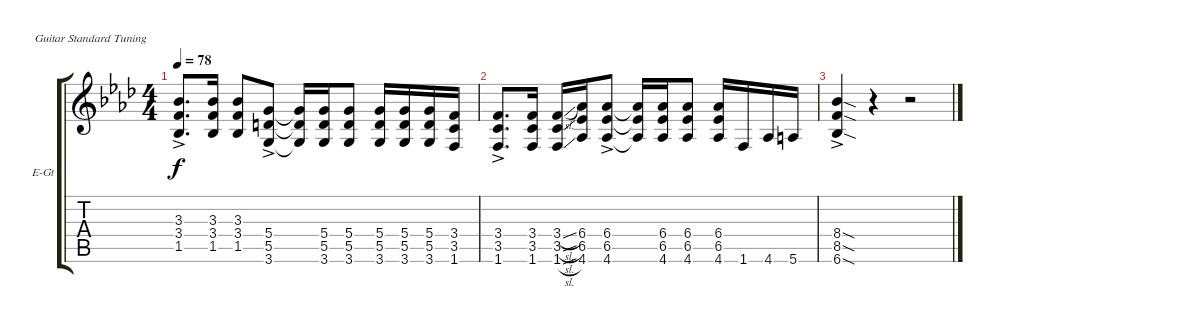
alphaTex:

\defaultSystemsLayout 4
\bracketExtendMode groupsimilarinstruments
\firstSystemTrackNameOrientation horizontal
\otherSystemsTrackNameOrientation horizontal
\track ("Electric Guitar" "E-Gt") {instrument distortionguitar}
\staff {score tabs}
\tuning (E4 B3 G3 D3 A2 E2)
\ts (4 4)
\tempo 78
\clef g2
\scale
1.07692
\ks ab
(1.5{ac} 3.4{ac} 3.3{ac}).8{d dy f} (1.5 3.3 3.4).16 (1.5 3.4 3.3).8 (3.6{ac} 5.5{ac} 5.4{ac}).8 (3.6{t} 5.5{t} 5.4{t}).16 (3.6 5.5 5.4).16 (3.6 5.5 5.4).8 (3.6 5.5 5.4).16 (3.6 5.5 5.4).16 (3.6 5.5 5.4).16 (1.6 3.5 3.4).16 |
\scale
0.923077 (1.6{ac} 3.5{ac} 3.4{ac}).8{d} (1.6 3.5 3.4).16 (1.6{sl} 3.5{sl} 3.4{sl}).16 (4.6 6.5 6.4).16 (4.6{ac} 6.5{ac} 6.4{ac}).8 (4.6{t} 6.5{t} 6.4{t}).16 (4.6 6.5 6.4).16 (4.6 6.5 6.4).8 (4.6 6.5 6.4).16 1.6.16 4.6.16 5.6.16 |
(6.6{sod ac} 8.5{sod ac} 8.4{sod ac}).4 r.4 r.2
